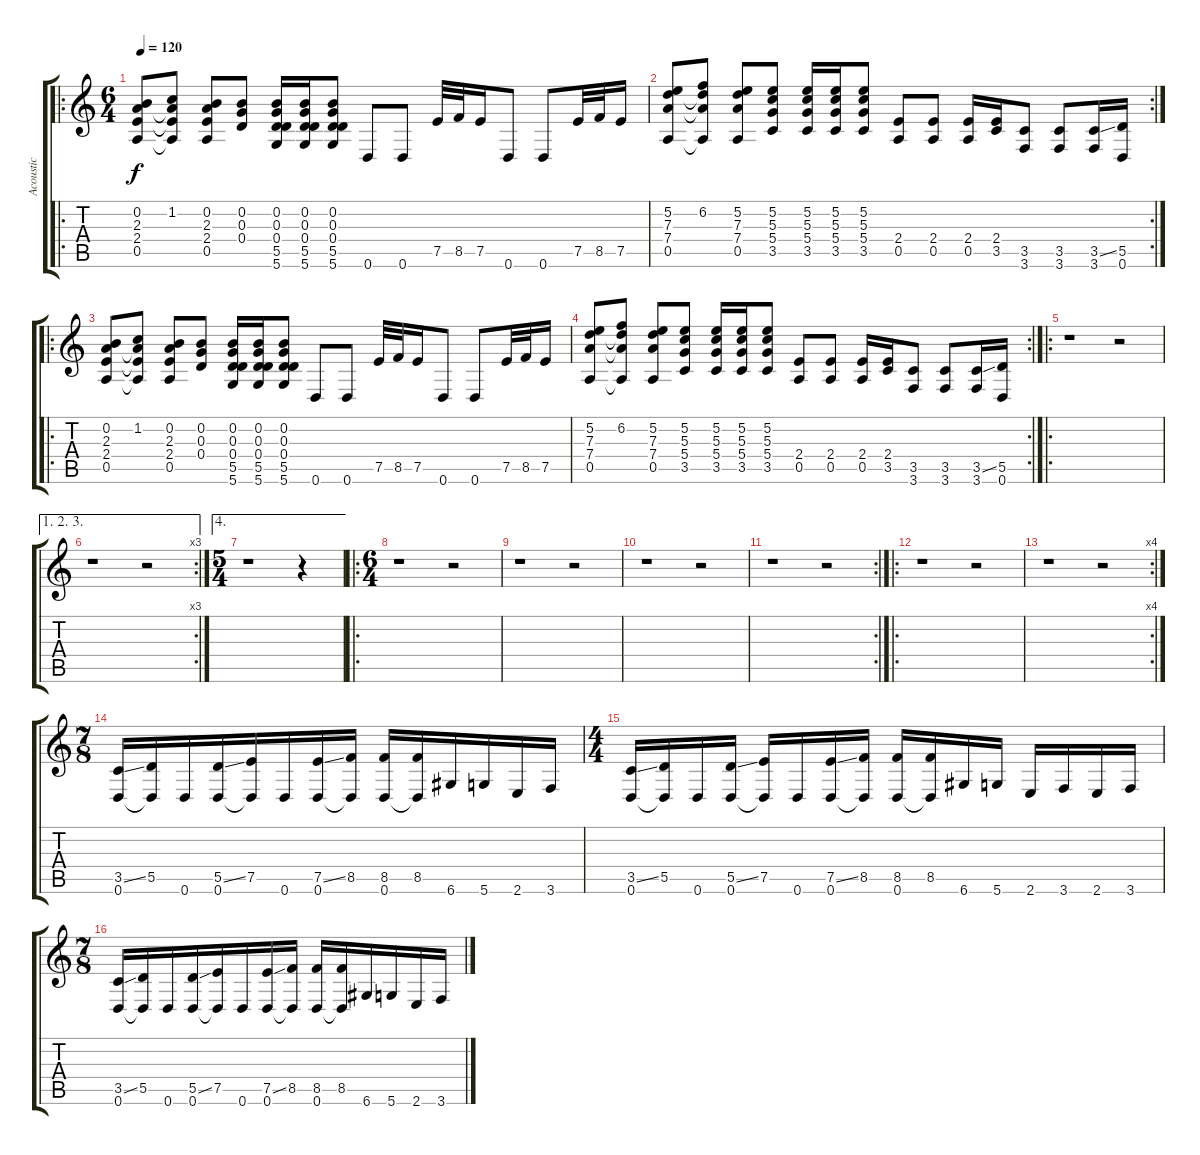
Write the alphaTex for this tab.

\track ("Acoustic" "Acoustic") {instrument acousticguitarsteel}
\staff {score tabs}
\tuning (E4 B3 G3 D3 A2 D2) {hide}
\ro
\ts (6 4)
\tempo 120
\clef g2
\ks c
(0.2 2.3 2.4 0.5).8{dy f} (1.2 2.3{t} 2.4{t} 0.5{t}).8 (0.2 2.3 2.4 0.5).8 (0.2 0.3 0.4).8 (0.2 0.3 0.4 5.5 5.6).16 (0.2 0.3 0.4 5.5 5.6).16 (0.2 0.3 0.4 5.5 5.6).8 0.6.8 0.6.8 7.5.32 8.5.32 7.5.16 0.6.8 0.6.8 7.5.32 8.5.32 7.5.16 |
\rc 2
(5.2 7.3 7.4 0.5).8 (6.2 7.3{t} 7.4{t} 0.5{t}).8 (5.2 7.3 7.4 0.5).8 (5.2 5.3 5.4 3.5).8 (5.2 5.3 5.4 3.5).16 (5.2 5.3 5.4 3.5).16 (5.2 5.3 5.4 3.5).8 (2.4 0.5).8 (2.4 0.5).8 (2.4 0.5).16 (2.4 3.5).16 (3.5 3.6).8 (3.5 3.6).8 (3.5{ss} 3.6).16 (5.5 0.6).16 |
\ro
(0.2 2.3 2.4 0.5).8 (1.2 2.3{t} 2.4{t} 0.5{t}).8 (0.2 2.3 2.4 0.5).8 (0.2 0.3 0.4).8 (0.2 0.3 0.4 5.5 5.6).16 (0.2 0.3 0.4 5.5 5.6).16 (0.2 0.3 0.4 5.5 5.6).8 0.6.8 0.6.8 7.5.32 8.5.32 7.5.16 0.6.8 0.6.8 7.5.32 8.5.32 7.5.16 |
\rc 2
(5.2 7.3 7.4 0.5).8 (6.2 7.3{t} 7.4{t} 0.5{t}).8 (5.2 7.3 7.4 0.5).8 (5.2 5.3 5.4 3.5).8 (5.2 5.3 5.4 3.5).16 (5.2 5.3 5.4 3.5).16 (5.2 5.3 5.4 3.5).8 (2.4 0.5).8 (2.4 0.5).8 (2.4 0.5).16 (2.4 3.5).16 (3.5 3.6).8 (3.5 3.6).8 (3.5{ss} 3.6).16 (5.5 0.6).16 |
\ro
r.1 r.2 |
\ae (1 2 3)
\rc 3
r.1 r.2 |
\ae 4
\ts (5 4)
r.1 r.4 |
\ro
\ts (6 4)
r.1 r.2 |
r.1 r.2 |
r.1 r.2 |
\rc 2
r.1 r.2 |
\ro
r.1 r.2 |
\rc 4
r.1 r.2 |
\ts (7 8)
(3.5{ss} 0.6).16 (5.5 0.6{t}).16 0.6.16 (5.5{ss} 0.6).16 (7.5 0.6{t}).16 0.6.16 (7.5{ss} 0.6).16 (8.5 0.6{t}).16 (8.5 0.6).16 (8.5 0.6{t}).16 6.6.16 5.6.16 2.6.16 3.6.16 |
\ts (4 4)
(3.5{ss} 0.6).16 (5.5 0.6{t}).16 0.6.16 (5.5{ss} 0.6).16 (7.5 0.6{t}).16 0.6.16 (7.5{ss} 0.6).16 (8.5 0.6{t}).16 (8.5 0.6).16 (8.5 0.6{t}).16 6.6.16 5.6.16 2.6.16 3.6.16 2.6.16 3.6.16 |
\ts (7 8)
(3.5{ss} 0.6).16 (5.5 0.6{t}).16 0.6.16 (5.5{ss} 0.6).16 (7.5 0.6{t}).16 0.6.16 (7.5{ss} 0.6).16 (8.5 0.6{t}).16 (8.5 0.6).16 (8.5 0.6{t}).16 6.6.16 5.6.16 2.6.16 3.6.16
